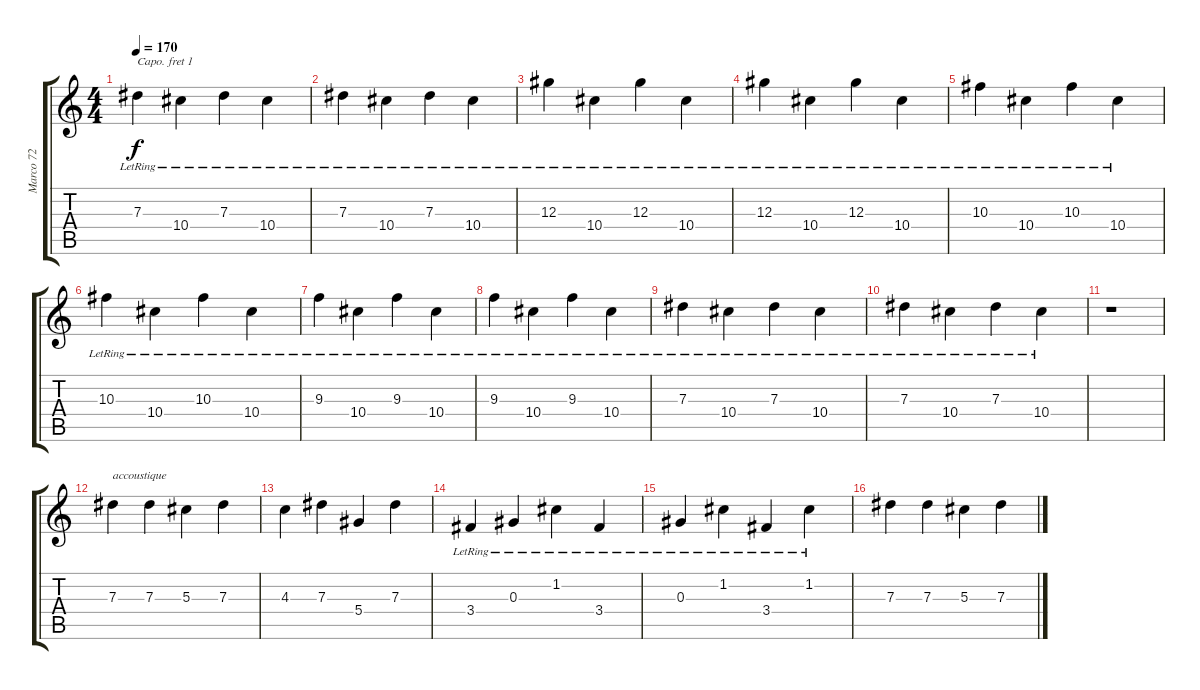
\track ("Marco 72" "Marco 72") {instrument electricguitarclean}
\staff {score tabs}
\capo 1
\tuning (E4 B3 G3 D3 A2 E2) {hide}
\ts (4 4)
\tempo 170
\clef g2
\ks c
7.3{lr}.4{dy f} 10.4{lr}.4 7.3{lr}.4 10.4{lr}.4 |
7.3{lr}.4 10.4{lr}.4 7.3{lr}.4 10.4{lr}.4 |
12.3{lr}.4 10.4{lr}.4 12.3{lr}.4 10.4{lr}.4 |
12.3{lr}.4 10.4{lr}.4 12.3{lr}.4 10.4{lr}.4 |
10.3{lr}.4 10.4{lr}.4 10.3{lr}.4 10.4{lr}.4 |
10.3{lr}.4 10.4{lr}.4 10.3{lr}.4 10.4{lr}.4 |
9.3{lr}.4 10.4{lr}.4 9.3{lr}.4 10.4{lr}.4 |
9.3{lr}.4 10.4{lr}.4 9.3{lr}.4 10.4{lr}.4 |
7.3{lr}.4 10.4{lr}.4 7.3{lr}.4 10.4{lr}.4 |
7.3{lr}.4 10.4{lr}.4 7.3{lr}.4 10.4{lr}.4 |
r.1 |
7.3.4{txt "accoustique" instrument acousticguitarsteel} 7.3.4 5.3.4 7.3.4 |
4.3.4 7.3.4 5.4.4 7.3.4 |
3.4{lr}.4 0.3{lr}.4 1.2{lr}.4 3.4{lr}.4 |
0.3{lr}.4 1.2{lr}.4 3.4{lr}.4 1.2{lr}.4 |
7.3.4 7.3.4 5.3.4 7.3.4
